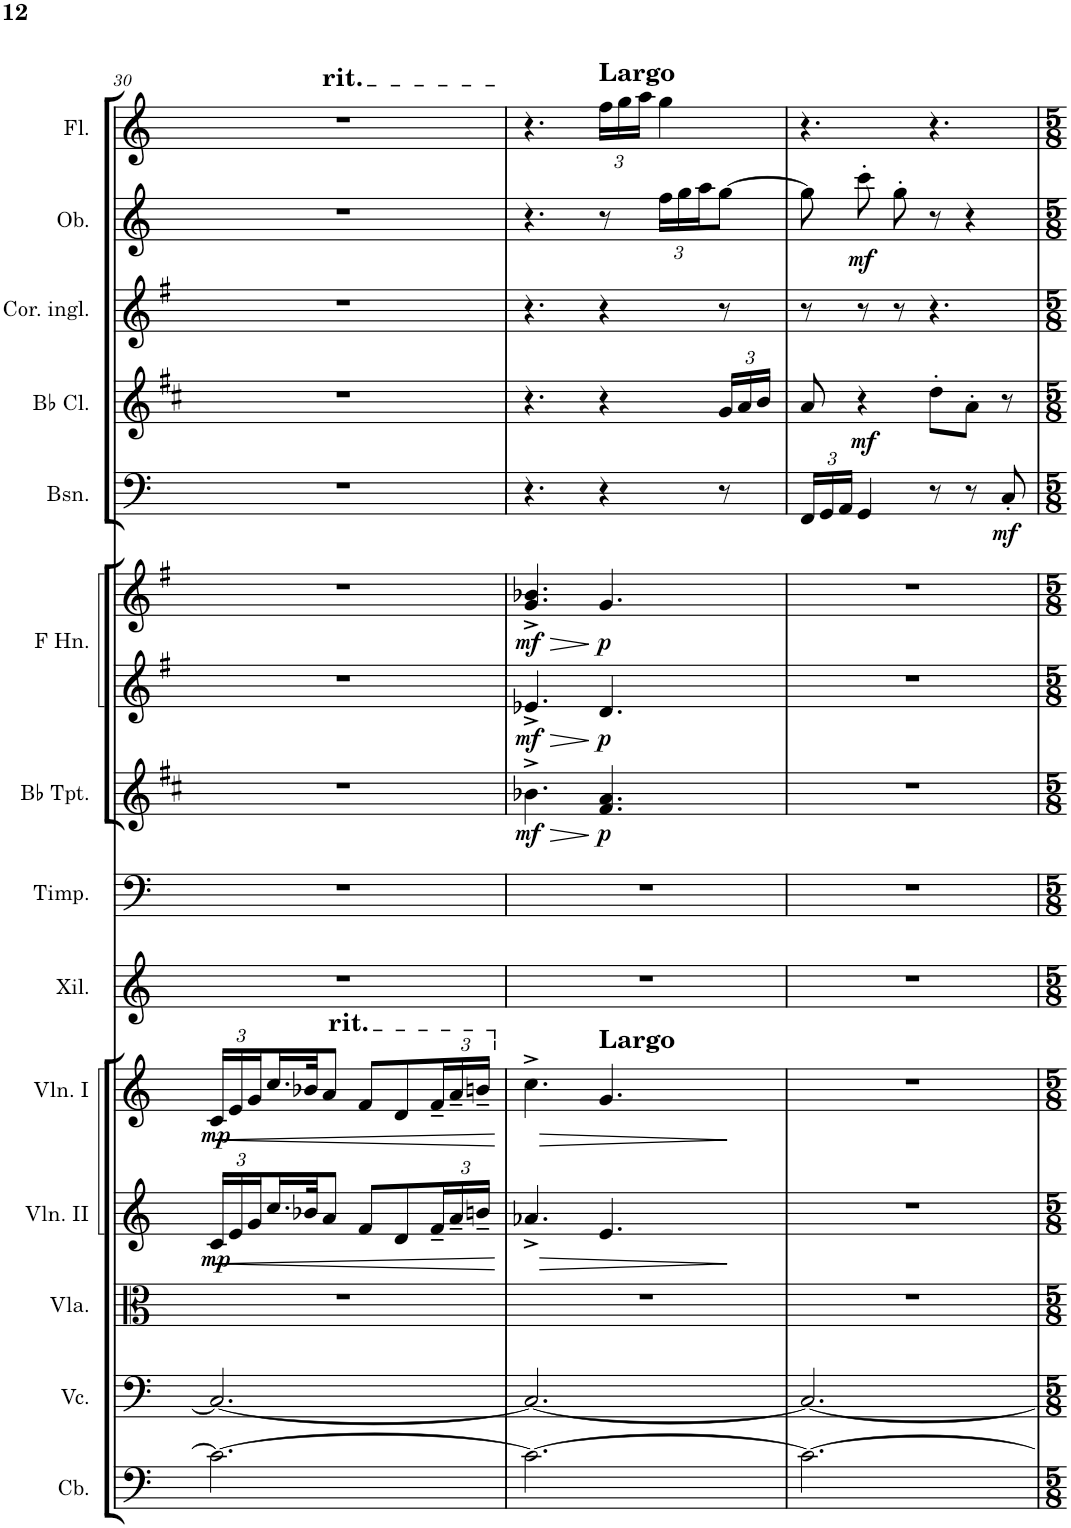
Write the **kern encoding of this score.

**kern	**kern	**kern	**kern	**dynam	**kern	**dynam	**kern	**kern	**kern	**dynam	**kern	**kern	**dynam	**kern	**dynam	**kern	**dynam	**kern	**kern	**dynam	**kern
*part14	*part13	*part12	*part11	*part11	*part10	*part10	*part9	*part8	*part7	*part7	*part6	*part6	*part6	*part5	*part5	*part4	*part4	*part3	*part2	*part2	*part1
*staff15	*staff14	*staff13	*staff12	*staff12	*staff11	*staff11	*staff10	*staff9	*staff8	*staff8	*staff7	*staff6	*staff6/7	*staff5	*staff5	*staff4	*staff4	*staff3	*staff2	*staff2	*staff1
*I"Contrabasses	*I"Violoncellos	*I"Violas	*I"Violins II	*	*I"Violins I	*	*I"Xilofono	*I"Timpani	*I"Trumpets in Bb	*	*I"Horns in F	*	*	*I"Bassoons	*	*I"Clarinets in Bb	*	*I"Corno inglese	*I"Oboes	*	*I"Flutes
*I'Cb.	*I'Vc.	*I'Vla.	*I'Vln. II	*	*I'Vln. I	*	*I'Xil.	*I'Timp.	*	*	*	*	*	*I'Bsn.	*	*	*	*I'Cor. ingl.	*I'Ob.	*	*I'Fl.
!!LO:PB:g=z
*clefF4	*clefF4	*clefC3	*clefG2	*	*clefG2	*	*clefG2	*clefF4	*clefG2	*	*clefG2	*clefG2	*	*clefF4	*	*clefG2	*	*clefG2	*clefG2	*	*clefG2
*Trd7c12	*	*	*	*	*	*	*Trd-7c-12	*	*Trd1c2	*	*Trd4c7	*Trd4c7	*	*	*	*Trd1c2	*	*Trd4c7	*	*	*
*k[]	*k[]	*k[]	*k[]	*	*k[]	*	*k[]	*k[]	*k[f#c#]	*	*k[f#]	*k[f#]	*	*k[]	*	*k[f#c#]	*	*k[f#]	*k[]	*	*k[]
*M6/8	*M6/8	*M6/8	*M6/8	*	*M6/8	*	*M6/8	*M6/8	*M6/8	*	*M6/8	*M6/8	*	*M6/8	*	*M6/8	*	*M6/8	*M6/8	*	*M6/8
*	*	*	*Xbrackettup	*	*Xbrackettup	*	*	*	*	*	*	*	*	*	*	*	*	*	*	*	*
=30	=30	=30	=30	=30	=30	=30	=30	=30	=30	=30	=30	=30	=30	=30	=30	=30	=30	=30	=30	=30	=30
!	!	!	!	!LO:DY:b	!	!LO:DY:b	!	!	!	!	!	!	!	!	!	!	!	!	!	!	!
*	*	*	*	*	*	*	*	*	*	*	*	*	*	*	*	*	*	*	*	*	*^
2.c\_	2.C/_	2.r	24c/LL	mp	24c/LL	mp	2.r	2.r	2.r	.	2.r	2.r	.	2.r	.	2.r	.	2.r	2.r	.	2.r	4ryy
!	!	!	!	!LO:HP:b	!	!LO:HP:b	!	!	!	!	!	!	!	!	!	!	!	!	!	!	!	!
.	.	.	24e/	<	24e/	<	.	.	.	.	.	.	.	.	.	.	.	.	.	.	.	.
.	.	.	24g/	.	24g/	.	.	.	.	.	.	.	.	.	.	.	.	.	.	.	.	.
.	.	.	16.cc/	.	16.cc/	.	.	.	.	.	.	.	.	.	.	.	.	.	.	.	.	.
.	.	.	32b-X/JK	.	32b-X/JK	.	.	.	.	.	.	.	.	.	.	.	.	.	.	.	.	.
!	!	!	!	!	!	!	!	!	!	!	!	!	!	!	!	!	!	!	!	!	!	!LO:TX:a:t=rit.
!	!	!	!	!	!LO:TX:a:t=rit.	!	!	!	!	!	!	!	!	!	!	!	!	!	!	!	!	!
.	.	.	8a/J	.	8a/J	.	.	.	.	.	.	.	.	.	.	.	.	.	.	.	.	2ryy
.	.	.	8f/L	.	8f/L	.	.	.	.	.	.	.	.	.	.	.	.	.	.	.	.	.
.	.	.	8d/	.	8d/	.	.	.	.	.	.	.	.	.	.	.	.	.	.	.	.	.
.	.	.	24f~/L	.	24f~/L	.	.	.	.	.	.	.	.	.	.	.	.	.	.	.	.	.
.	.	.	24a~/	.	24a~/	.	.	.	.	.	.	.	.	.	.	.	.	.	.	.	.	.
.	.	.	24bn~/JJ	.	24bn~/JJ	.	.	.	.	.	.	.	.	.	.	.	.	.	.	.	.	.
.	.	.	.	[	.	[	.	.	.	.	.	.	.	.	.	.	.	.	.	.	.	.
=31	=31	=31	=31	=31	=31	=31	=31	=31	=31	=31	=31	=31	=31	=31	=31	=31	=31	=31	=31	=31	=31	=31
!	!	!	!	!LO:HP:b	!	!LO:HP:b	!	!	!	!LO:HP:b	!	!	!LO:HP:b	!	!	!	!	!	!	!	!	!
!	!	!	!	!	!	!	!	!	!	!LO:DY:n=1:b	!	!	!LO:DY:n=1:b=2	!	!	!	!	!	!	!	!	!
!	!	!	!	!	!	!	!	!	!	!	!	!	!LO:DY:n=2:b	!	!	!	!	!	!	!	!	!
*	*	*	*	*	*	*	*	*	*	*	*	*	*	*	*	*	*	*	*	*	*v	*v
2.c\_	2.C/_	2.r	4.a-X^/	>	4.cc^\	>	2.r	2.r	4.b-X^\	> mf	4.e-X^/	4.g/^ 4.b-X/^	> mf mf	4.r	.	4.r	.	4.r	4.r	.	4.r
*	*	*	*	*	*	*	*	*	*	*	*	*	*	*	*	*	*	*	*	*	*Xbrackettup
!	!	!	!	!	!	!	!	!	!	!	!	!	!	!	!	!	!	!	!	!	!LO:TX:a:B:t=Largo
!	!	!	!	!	!LO:TX:a:B:t=Largo	!	!	!	!	!	!	!	!	!	!	!	!	!	!	!	!
!	!	!	!	!	!	!	!	!	!	!LO:DY:n=2:b	!	!	!LO:DY:n=3:b=2	!	!	!	!	!	!	!	!
!	!	!	!	!	!	!	!	!	!	!	!	!	!LO:DY:n=4:b	!	!	!	!	!	!	!	!
.	.	.	4.e/	.	4.g/	.	.	.	4.f#/ 4.a/	] p	4.d/	4.g/	] p p	4r	.	4r	.	4r	8r	.	24ff\LL
.	.	.	.	.	.	.	.	.	.	.	.	.	.	.	.	.	.	.	.	.	24gg\
.	.	.	.	.	.	.	.	.	.	.	.	.	.	.	.	.	.	.	.	.	24aa\JJ
*	*	*	*	*	*	*	*	*	*	*	*	*	*	*	*	*	*	*	*Xbrackettup	*	*
.	.	.	.	.	.	.	.	.	.	.	.	.	.	.	.	.	.	.	24ff\LL	.	4gg\
.	.	.	.	.	.	.	.	.	.	.	.	.	.	.	.	.	.	.	24gg\	.	.
.	.	.	.	.	.	.	.	.	.	.	.	.	.	.	.	.	.	.	24aa\J	.	.
*	*	*	*	*	*	*	*	*	*	*	*	*	*	*	*	*Xbrackettup	*	*	*	*	*
.	.	.	.	.	.	.	.	.	.	.	.	.	.	8r	.	24g/LL	.	8r	[8gg\J	.	.
.	.	.	.	.	.	.	.	.	.	.	.	.	.	.	.	24a/	.	.	.	.	.
.	.	.	.	.	.	.	.	.	.	.	.	.	.	.	.	24b/JJ	.	.	.	.	.
.	.	.	.	]	.	]	.	.	.	.	.	.	.	.	.	.	.	.	.	.	.
=32	=32	=32	=32	=32	=32	=32	=32	=32	=32	=32	=32	=32	=32	=32	=32	=32	=32	=32	=32	=32	=32
*	*	*	*	*	*	*	*	*	*	*	*	*	*	*Xbrackettup	*	*	*	*	*	*	*
2.c\_	2.C/_	2.r	2.r	.	2.r	.	2.r	2.r	2.r	.	2.r	2.r	.	24FF/LL	.	8a/	.	8r	8gg\]	.	4.r
.	.	.	.	.	.	.	.	.	.	.	.	.	.	24GG/	.	.	.	.	.	.	.
.	.	.	.	.	.	.	.	.	.	.	.	.	.	24AA/JJ	.	.	.	.	.	.	.
!	!	!	!	!	!	!	!	!	!	!	!	!	!	!	!	!	!LO:DY:b	!	!	!LO:DY:b	!
.	.	.	.	.	.	.	.	.	.	.	.	.	.	4GG/	.	4r	mf	8r	8ccc'\	mf	.
.	.	.	.	.	.	.	.	.	.	.	.	.	.	.	.	.	.	8r	8gg'\	.	.
.	.	.	.	.	.	.	.	.	.	.	.	.	.	8r	.	8dd'\L	.	4.r	8r	.	4.r
.	.	.	.	.	.	.	.	.	.	.	.	.	.	8r	.	8a'\J	.	.	4r	.	.
!	!	!	!	!	!	!	!	!	!	!	!	!	!	!	!LO:DY:b	!	!	!	!	!	!
.	.	.	.	.	.	.	.	.	.	.	.	.	.	8C'/	mf	8r	.	.	.	.	.
=	=	=	=	=	=	=	=	=	=	=	=	=	=	=	=	=	=	=	=	=	=
*-	*-	*-	*-	*-	*-	*-	*-	*-	*-	*-	*-	*-	*-	*-	*-	*-	*-	*-	*-	*-	*-
